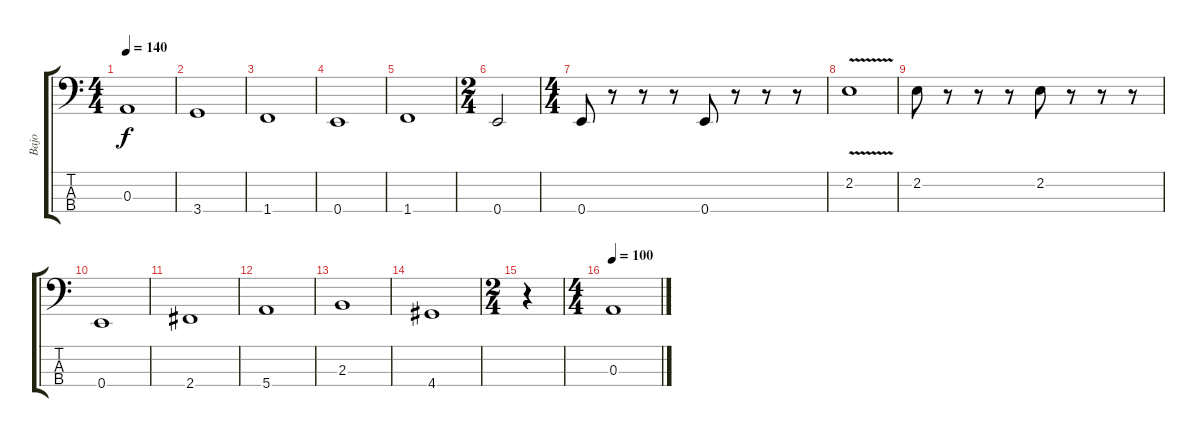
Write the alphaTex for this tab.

\track ("Bajo" "Bajo") {instrument electricbassfinger}
\staff {score tabs}
\tuning (G2 D2 A1 E1) {hide}
\ts (4 4)
\tempo 140
\clef f4
\ks c
0.3.1{dy f} |
3.4.1 |
1.4.1 |
0.4.1 |
1.4.1 |
\ts (2 4)
0.4.2 |
\ts (4 4)
0.4.8 r.8 r.8 r.8 0.4.8 r.8 r.8 r.8 |
2.2{v}.1 |
2.2.8 r.8 r.8 r.8 2.2.8 r.8 r.8 r.8 |
0.4.1 |
2.4.1 |
5.4.1 |
2.3.1 |
4.4.1 |
\ts (2 4)
r.4 |
\ts (4 4)
\tempo 100
0.3.1
